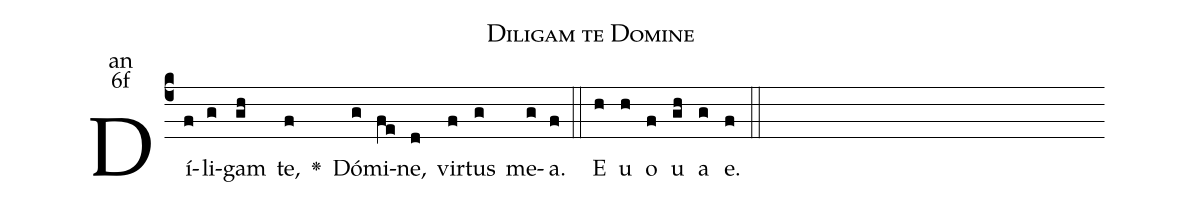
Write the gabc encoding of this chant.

name:Diligam te Domine;
office-part:an;
mode:6f;
%%
(c4)Dí(f)li(g)gam(gh) te,(f) <v>\greheightstar</v>() Dó(g)mi(fe)ne,(d) vir(f)tus(g) me(g)a.(f) (::) E(h) u(h) o(f) u(gh) a(g) e.(f) (::)
